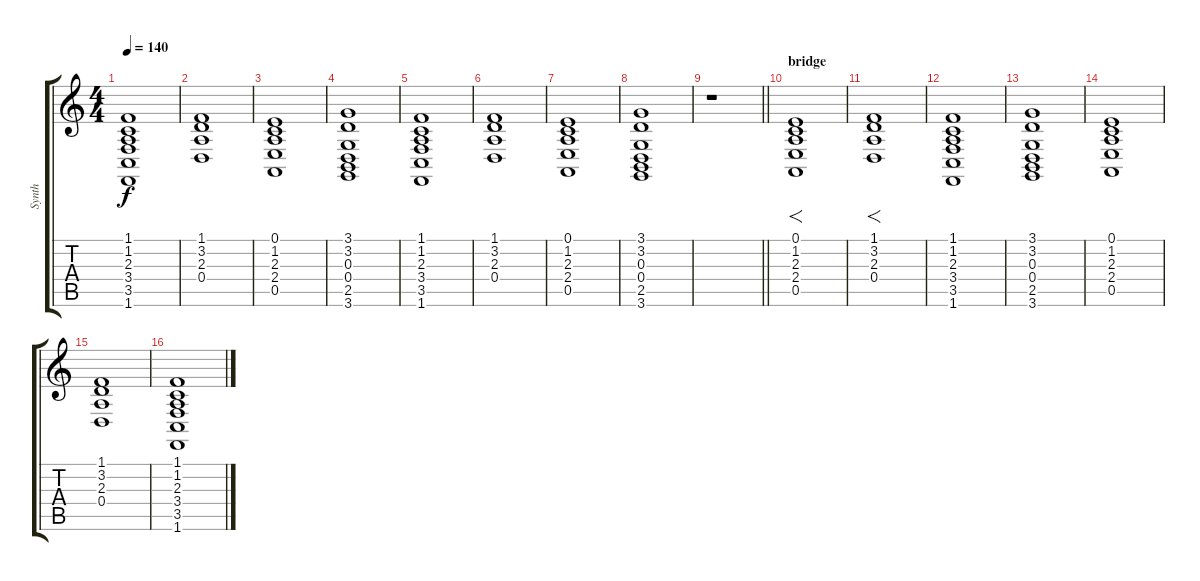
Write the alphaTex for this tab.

\track ("Synth" "Synth") {instrument synthstrings2}
\staff {score tabs}
\tuning (E4 B3 G3 D3 A2 E2) {hide}
\ts (4 4)
\tempo 140
\clef g2
\ks c
(1.1 1.2 2.3 3.4 3.5 1.6).1{dy f} |
(1.1 3.2 2.3 0.4).1 |
(0.1 1.2 2.3 2.4 0.5).1 |
(3.1 3.2 0.3 0.4 2.5 3.6).1 |
(1.1 1.2 2.3 3.4 3.5 1.6).1 |
(1.1 3.2 2.3 0.4).1 |
(0.1 1.2 2.3 2.4 0.5).1 |
(3.1 3.2 0.3 0.4 2.5 3.6).1 |
\barLineRight lightlight
r.1 |
\section ("" "bridge")
(0.1 1.2 2.3 2.4 0.5).1{f} |
(1.1 3.2 2.3 0.4).1{f} |
(1.1 1.2 2.3 3.4 3.5 1.6).1 |
(3.1 3.2 0.3 0.4 2.5 3.6).1 |
(0.1 1.2 2.3 2.4 0.5).1 |
(1.1 3.2 2.3 0.4).1 |
(1.1 1.2 2.3 3.4 3.5 1.6).1
